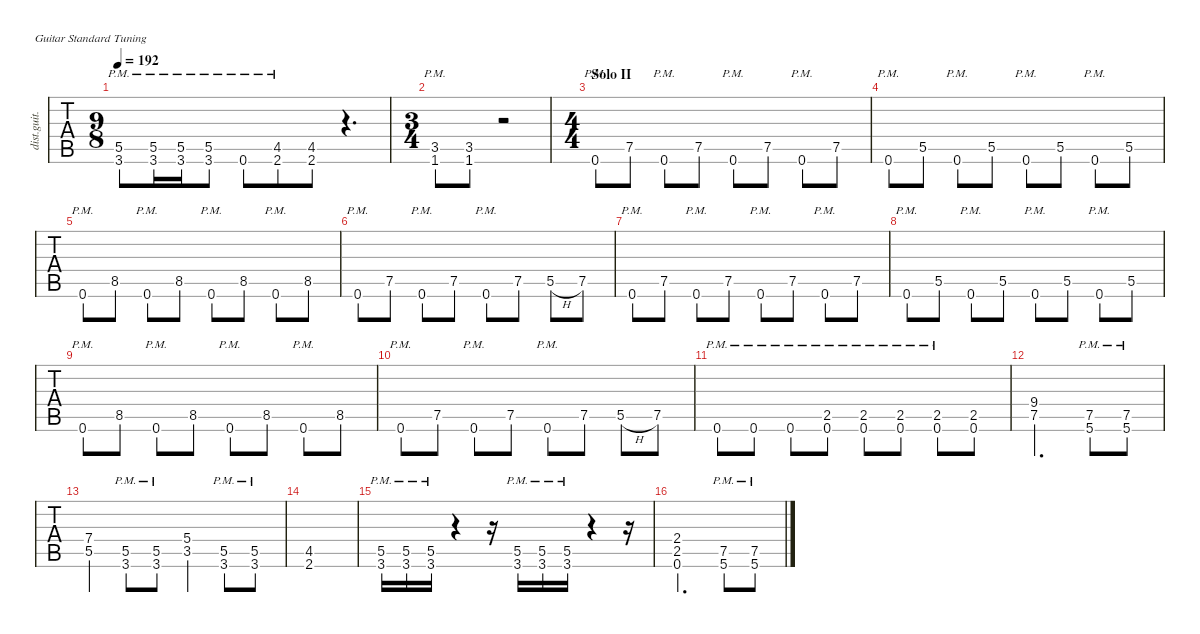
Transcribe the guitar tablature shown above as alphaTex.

\defaultSystemsLayout 4
\hideDynamics
\bracketExtendMode nobrackets
\otherSystemsTrackNameOrientation horizontal
\track ("Rhythm Guitar (James)" "dist.guit.") {defaultSystemsLayout 4 multiBarRest instrument distortionguitar}
\staff {tabs}
\tuning (E4 B3 G3 D3 A2 E2)
\ts (9 8)
\tempo 192
\clef g2
\ks c
(3.6{pm} 5.5{pm}).8{dy mf} (3.6{pm} 5.5{pm}).16 (3.6{pm} 5.5{pm}).16 (3.6{pm} 5.5{pm}).8 0.6{pm}.8 (2.6{pm acc #} 4.5{pm acc #}).8 (2.6{acc #} 4.5{acc #}).8 r.4{d} |
\ts (3 4)
\beaming (8 2 2 2)
(1.6{pm} 3.5{pm}).8 (1.6 3.5).8 r.2 |
\ts (4 4)
\beaming (8 2 2 2 2)
\section ("" "Solo II")
0.6{pm}.8 7.5.8 0.6{pm}.8 7.5.8 0.6{pm}.8 7.5.8 0.6{pm}.8 7.5.8 |
0.6{pm}.8 5.5.8 0.6{pm}.8 5.5.8 0.6{pm}.8 5.5.8 0.6{pm}.8 5.5.8 |
0.6{pm}.8 8.5.8 0.6{pm}.8 8.5.8 0.6{pm}.8 8.5.8 0.6{pm}.8 8.5.8 |
0.6{pm}.8 7.5.8 0.6{pm}.8 7.5.8 0.6{pm}.8 7.5.8 5.5{h}.8 7.5.8 |
0.6{pm}.8 7.5.8 0.6{pm}.8 7.5.8 0.6{pm}.8 7.5.8 0.6{pm}.8 7.5.8 |
0.6{pm}.8 5.5.8 0.6{pm}.8 5.5.8 0.6{pm}.8 5.5.8 0.6{pm}.8 5.5.8 |
0.6{pm}.8 8.5.8 0.6{pm}.8 8.5.8 0.6{pm}.8 8.5.8 0.6{pm}.8 8.5.8 |
0.6{pm}.8 7.5.8 0.6{pm}.8 7.5.8 0.6{pm}.8 7.5.8 5.5{h}.8 7.5.8 |
0.6{pm}.8 0.6{pm}.8 0.6{pm}.8 (0.6{pm} 2.5{pm}).8 (0.6{pm} 2.5{pm}).8 (0.6{pm} 2.5{pm}).8 (0.6{pm} 2.5{pm}).8 (0.6 2.5).8 |
(7.5 9.4).2{d} (5.6{pm} 7.5{pm}).8 (5.6{pm} 7.5{pm}).8 |
(5.5{st} 7.4{st}).4 (3.6{pm} 5.5{pm}).8 (3.6{pm} 5.5{pm}).8 (3.5{st} 5.4{st}).4 (3.6{pm} 5.5{pm}).8 (3.6{pm} 5.5{pm}).8 |
(2.6{acc #} 4.5{acc #}).1 |
(3.6{pm} 5.5{pm}).16 (3.6{pm} 5.5{pm}).16 (3.6{pm} 5.5{pm}).16 r.4 r.16 (3.6{pm} 5.5{pm}).16 (3.6{pm} 5.5{pm}).16 (3.6{pm} 5.5{pm}).16 r.4 r.16 |
(2.5 2.4 0.6).2{d} (5.6{pm} 7.5{pm}).8 (5.6{pm} 7.5{pm}).8
